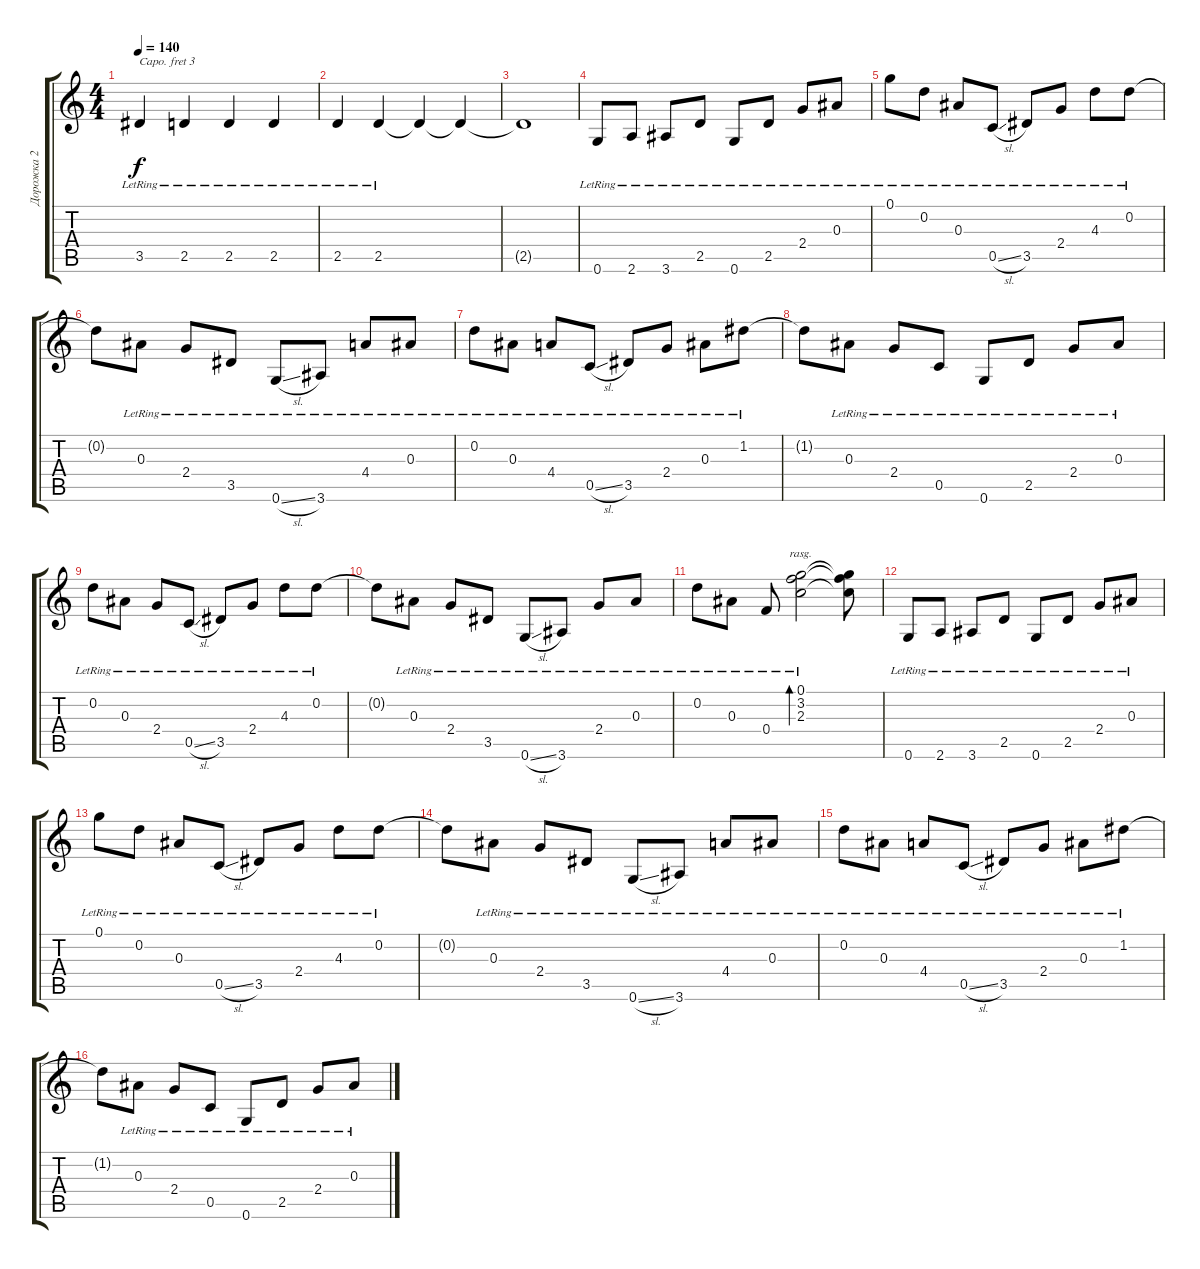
\track ("Дорожка 2" "Дорожка 2") {instrument acousticguitarsteel}
\staff {score tabs}
\capo 3
\tuning (E4 B3 G3 D3 A2 E2) {hide}
\ts (4 4)
\tempo 140
\clef g2
\ks c
3.5{lr}.4{dy f} 2.5{lr}.4 2.5{lr}.4 2.5{lr}.4 |
2.5{lr}.4 2.5{lr}.4 2.5{t}.4 2.5{t}.4 |
2.5{t}.1 |
0.6{lr}.8 2.6{lr}.8 3.6{lr}.8 2.5{lr}.8 0.6{lr}.8 2.5{lr}.8 2.4{lr}.8 0.3{lr}.8 |
0.1{lr}.8 0.2{lr}.8 0.3{lr}.8 0.5{sl lr}.8 3.5{lr}.8 2.4{lr}.8 4.3{lr}.8 0.2{lr}.8 |
0.2{t}.8 0.3{lr}.8 2.4{lr}.8 3.5{lr}.8 0.6{sl lr}.8 3.6{lr}.8 4.4{lr}.8 0.3{lr}.8 |
0.2{lr}.8 0.3{lr}.8 4.4{lr}.8 0.5{sl lr}.8 3.5{lr}.8 2.4{lr}.8 0.3{lr}.8 1.2{lr}.8 |
1.2{t}.8 0.3{lr}.8 2.4{lr}.8 0.5{lr}.8 0.6{lr}.8 2.5{lr}.8 2.4{lr}.8 0.3{lr}.8 |
0.2{lr}.8 0.3{lr}.8 2.4{lr}.8 0.5{sl lr}.8 3.5{lr}.8 2.4{lr}.8 4.3{lr}.8 0.2{lr}.8 |
0.2{t}.8 0.3{lr}.8 2.4{lr}.8 3.5{lr}.8 0.6{sl lr}.8 3.6{lr}.8 2.4{lr}.8 0.3{lr}.8 |
0.2{lr}.8 0.3{lr}.8 0.4{lr}.8 (0.1{lr} 3.2{lr} 2.3{lr}).2{bd 30 rasg ii} (0.1{t} 3.2{t} 2.3{t}).8 |
0.6{lr}.8 2.6{lr}.8 3.6{lr}.8 2.5{lr}.8 0.6{lr}.8 2.5{lr}.8 2.4{lr}.8 0.3{lr}.8 |
0.1{lr}.8 0.2{lr}.8 0.3{lr}.8 0.5{sl lr}.8 3.5{lr}.8 2.4{lr}.8 4.3{lr}.8 0.2{lr}.8 |
0.2{t}.8 0.3{lr}.8 2.4{lr}.8 3.5{lr}.8 0.6{sl lr}.8 3.6{lr}.8 4.4{lr}.8 0.3{lr}.8 |
0.2{lr}.8 0.3{lr}.8 4.4{lr}.8 0.5{sl lr}.8 3.5{lr}.8 2.4{lr}.8 0.3{lr}.8 1.2{lr}.8 |
1.2{t}.8 0.3{lr}.8 2.4{lr}.8 0.5{lr}.8 0.6{lr}.8 2.5{lr}.8 2.4{lr}.8 0.3{lr}.8
